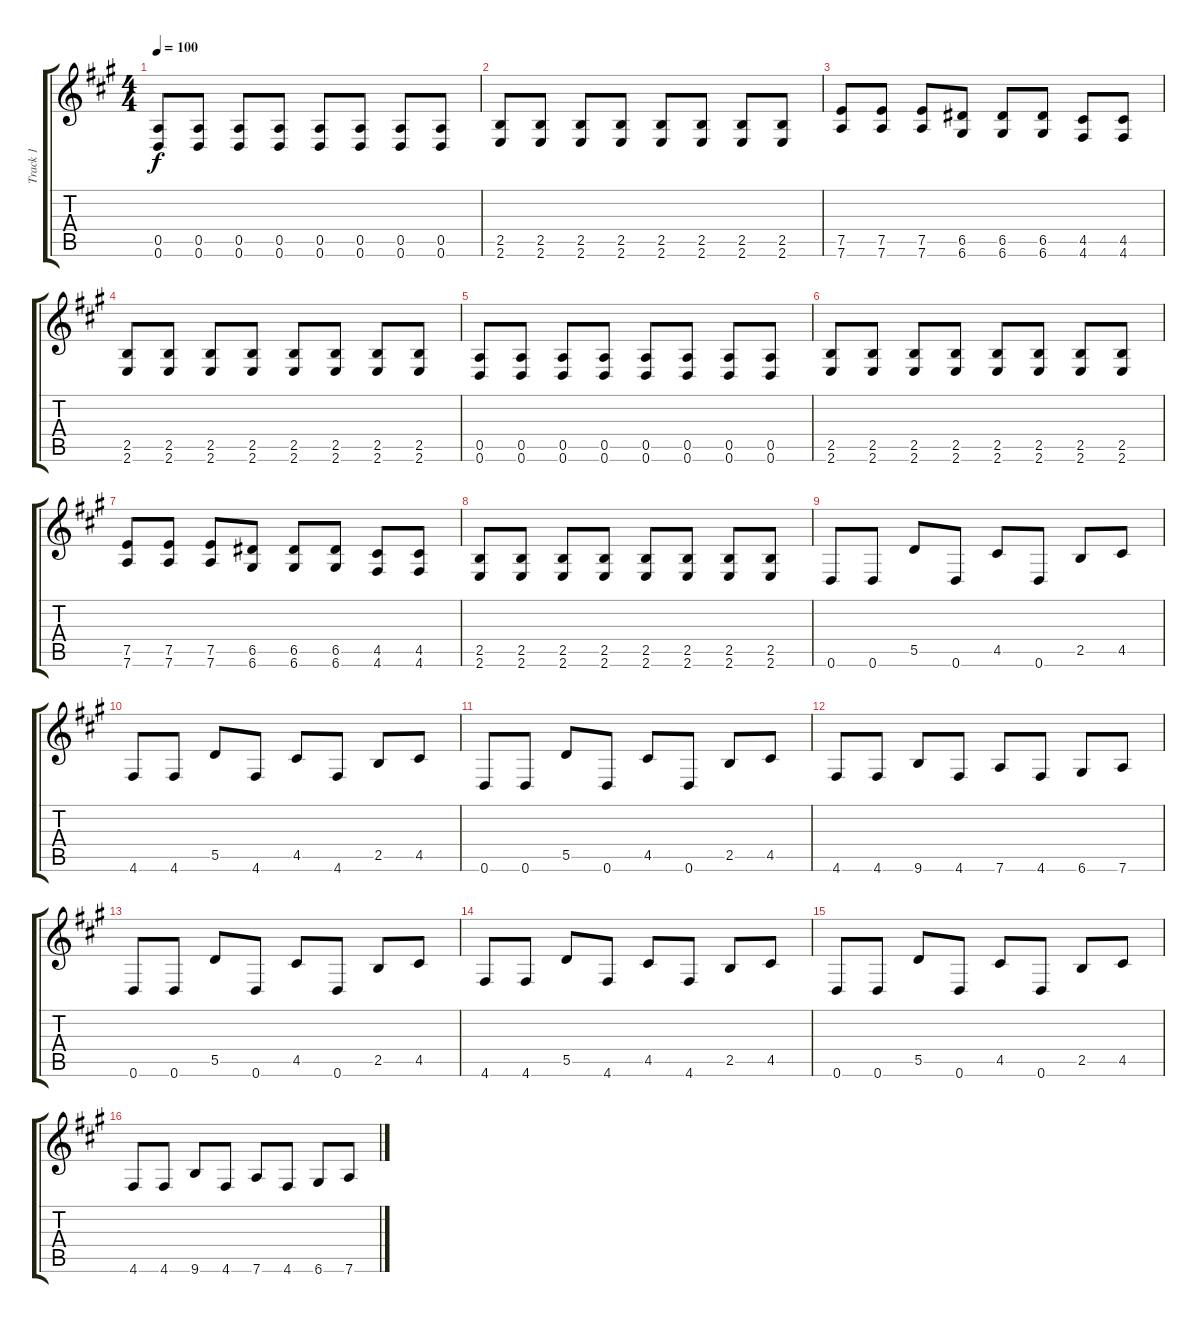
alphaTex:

\track ("Track 1" "Track 1") {instrument distortionguitar}
\staff {score tabs}
\tuning (E4 B3 G3 D3 A2 D2) {hide}
\ts (4 4)
\tempo 100
\clef g2
\ks a
(0.5 0.6).8{dy f} (0.5 0.6).8 (0.5 0.6).8 (0.5 0.6).8 (0.5 0.6).8 (0.5 0.6).8 (0.5 0.6).8 (0.5 0.6).8 |
(2.5 2.6).8 (2.5 2.6).8 (2.5 2.6).8 (2.5 2.6).8 (2.5 2.6).8 (2.5 2.6).8 (2.5 2.6).8 (2.5 2.6).8 |
(7.5 7.6).8 (7.5 7.6).8 (7.5 7.6).8 (6.5 6.6).8 (6.5 6.6).8 (6.5 6.6).8 (4.5 4.6).8 (4.5 4.6).8 |
(2.5 2.6).8 (2.5 2.6).8 (2.5 2.6).8 (2.5 2.6).8 (2.5 2.6).8 (2.5 2.6).8 (2.5 2.6).8 (2.5 2.6).8 |
(0.5 0.6).8 (0.5 0.6).8 (0.5 0.6).8 (0.5 0.6).8 (0.5 0.6).8 (0.5 0.6).8 (0.5 0.6).8 (0.5 0.6).8 |
(2.5 2.6).8 (2.5 2.6).8 (2.5 2.6).8 (2.5 2.6).8 (2.5 2.6).8 (2.5 2.6).8 (2.5 2.6).8 (2.5 2.6).8 |
(7.5 7.6).8 (7.5 7.6).8 (7.5 7.6).8 (6.5 6.6).8 (6.5 6.6).8 (6.5 6.6).8 (4.5 4.6).8 (4.5 4.6).8 |
(2.5 2.6).8 (2.5 2.6).8 (2.5 2.6).8 (2.5 2.6).8 (2.5 2.6).8 (2.5 2.6).8 (2.5 2.6).8 (2.5 2.6).8 |
0.6.8 0.6.8 5.5.8 0.6.8 4.5.8 0.6.8 2.5.8 4.5.8 |
4.6.8 4.6.8 5.5.8 4.6.8 4.5.8 4.6.8 2.5.8 4.5.8 |
0.6.8 0.6.8 5.5.8 0.6.8 4.5.8 0.6.8 2.5.8 4.5.8 |
4.6.8 4.6.8 9.6.8 4.6.8 7.6.8 4.6.8 6.6.8 7.6.8 |
0.6.8 0.6.8 5.5.8 0.6.8 4.5.8 0.6.8 2.5.8 4.5.8 |
4.6.8 4.6.8 5.5.8 4.6.8 4.5.8 4.6.8 2.5.8 4.5.8 |
0.6.8 0.6.8 5.5.8 0.6.8 4.5.8 0.6.8 2.5.8 4.5.8 |
4.6.8 4.6.8 9.6.8 4.6.8 7.6.8 4.6.8 6.6.8 7.6.8
